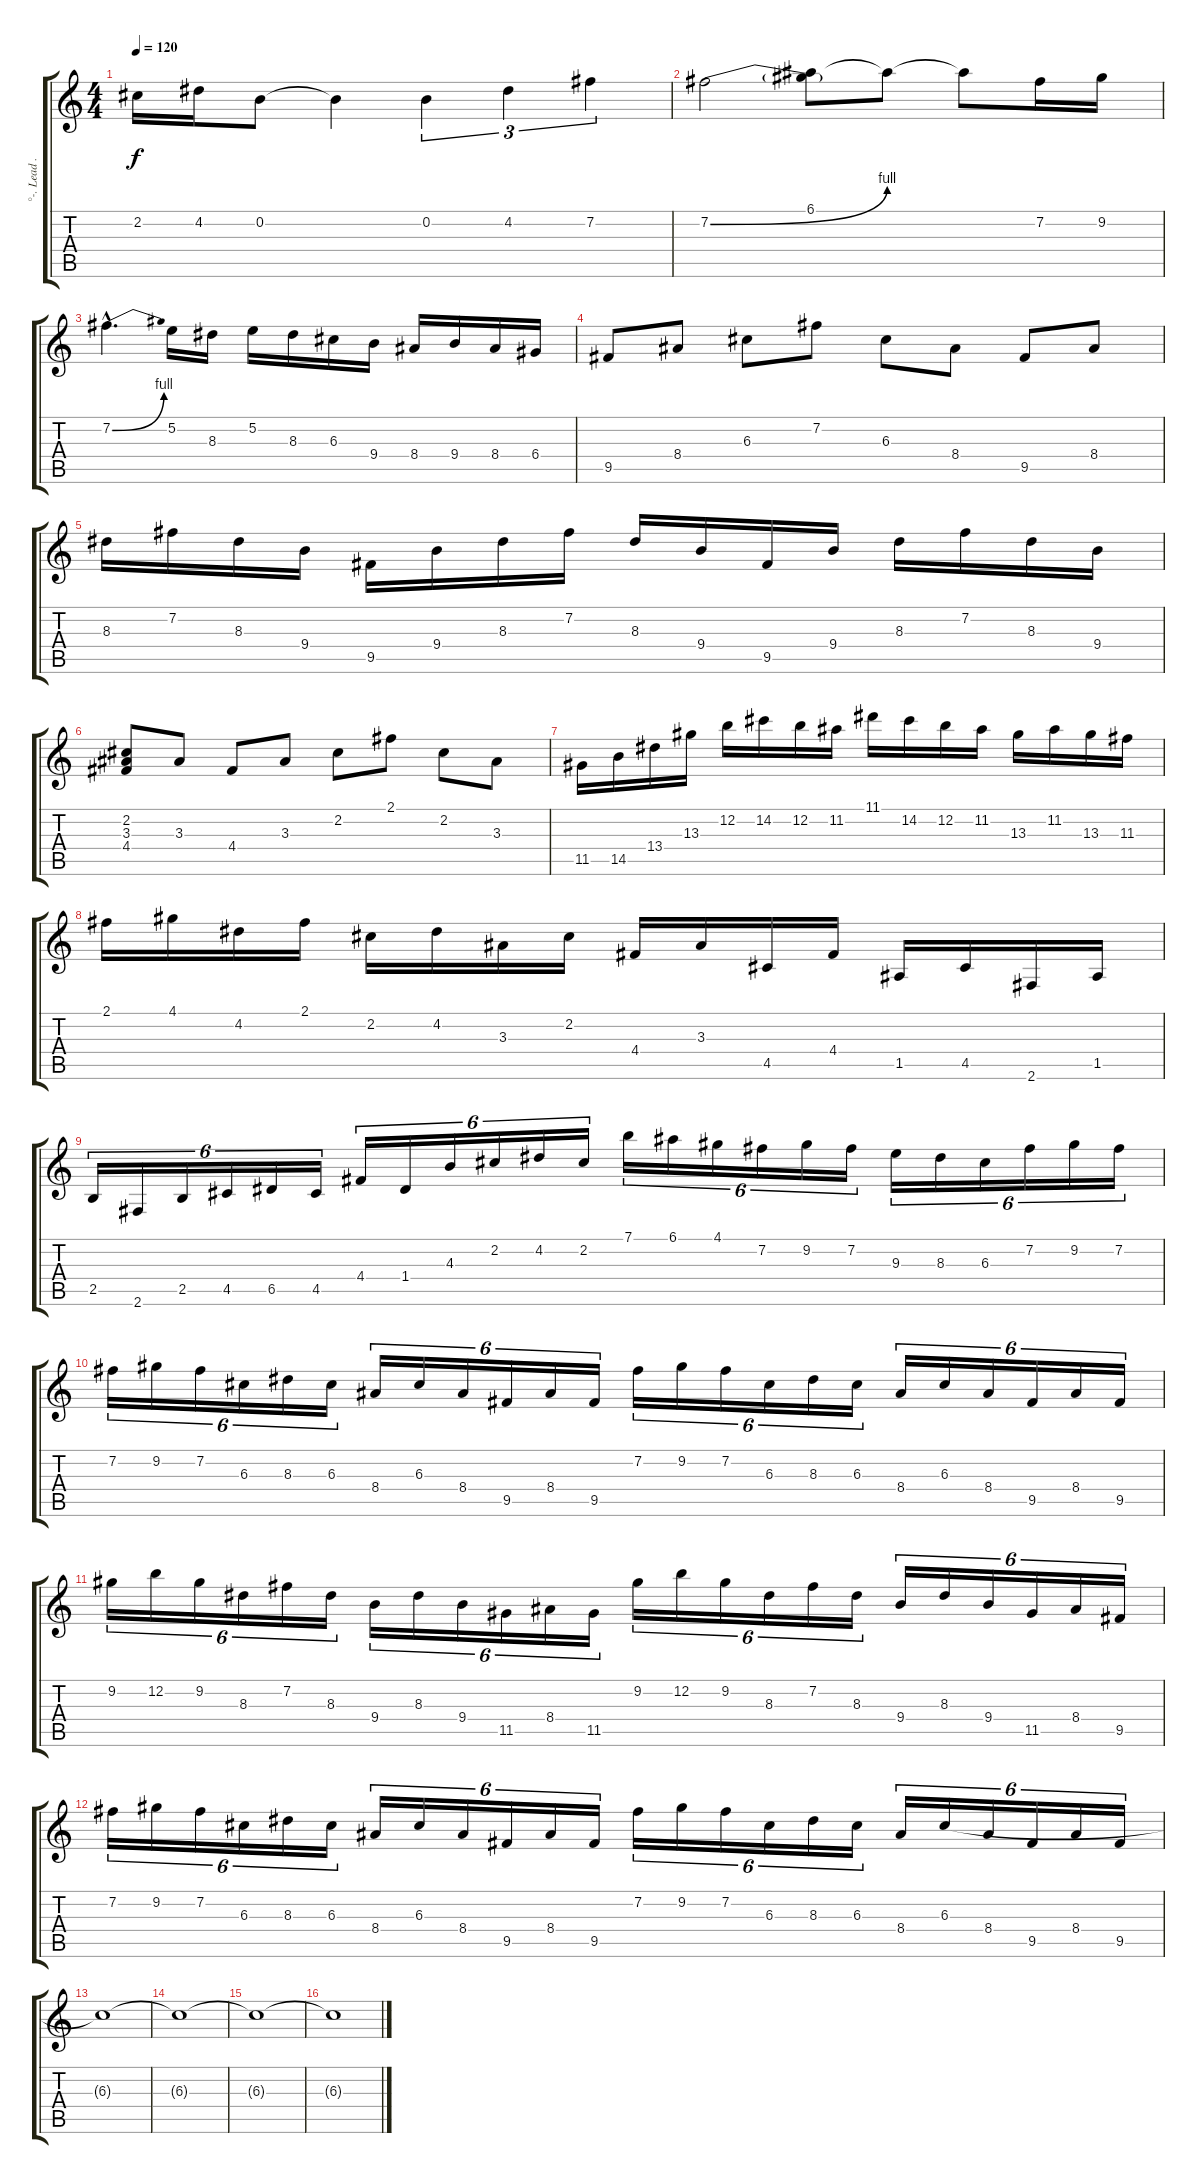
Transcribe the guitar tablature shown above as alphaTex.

\track ("°-. Lead .-°" "°-. Lead .") {instrument overdrivenguitar}
\staff {score tabs}
\tuning (E4 B3 G3 D3 A2 E2) {hide}
\ts (4 4)
\tempo 120
\clef g2
\ks c
2.2.16{dy f} 4.2.16 0.2.8 0.2{t}.4 0.2.4{tu (3 2)} 4.2.4{tu (3 2)} 7.2.4{tu (3 2)} |
7.2{be (bend 0 0 60 4)}.2 (6.1 7.2{t}).8 6.1{t}.8 6.1{t}.8 7.2.16 9.2.16 |
7.2{be (bend 0 0 60 4) hac}.4{d} 5.2.16 8.3.16 5.2.16 8.3.16 6.3.16 9.4.16 8.4.16 9.4.16 8.4.16 6.4.16 |
9.5.8 8.4.8 6.3.8 7.2.8 6.3.8 8.4.8 9.5.8 8.4.8 |
8.3.16 7.2.16 8.3.16 9.4.16 9.5.16 9.4.16 8.3.16 7.2.16 8.3.16 9.4.16 9.5.16 9.4.16 8.3.16 7.2.16 8.3.16 9.4.16 |
(2.2 3.3 4.4).8 3.3.8 4.4.8 3.3.8 2.2.8 2.1.8 2.2.8 3.3.8 |
11.5.16 14.5.16 13.4.16 13.3.16 12.2.16 14.2.16 12.2.16 11.2.16 11.1.16 14.2.16 12.2.16 11.2.16 13.3.16 11.2.16 13.3.16 11.3.16 |
2.1.16 4.1.16 4.2.16 2.1.16 2.2.16 4.2.16 3.3.16 2.2.16 4.4.16 3.3.16 4.5.16 4.4.16 1.5.16 4.5.16 2.6.16 1.5.16 |
2.5.16{tu (6 4)} 2.6.16{tu (6 4)} 2.5.16{tu (6 4)} 4.5.16{tu (6 4)} 6.5.16{tu (6 4)} 4.5.16{tu (6 4)} 4.4.16{tu (6 4)} 1.4.16{tu (6 4)} 4.3.16{tu (6 4)} 2.2.16{tu (6 4)} 4.2.16{tu (6 4)} 2.2.16{tu (6 4)} 7.1.16{tu (6 4)} 6.1.16{tu (6 4)} 4.1.16{tu (6 4)} 7.2.16{tu (6 4)} 9.2.16{tu (6 4)} 7.2.16{tu (6 4)} 9.3.16{tu (6 4)} 8.3.16{tu (6 4)} 6.3.16{tu (6 4)} 7.2.16{tu (6 4)} 9.2.16{tu (6 4)} 7.2.16{tu (6 4)} |
7.2.16{tu (6 4)} 9.2.16{tu (6 4)} 7.2.16{tu (6 4)} 6.3.16{tu (6 4)} 8.3.16{tu (6 4)} 6.3.16{tu (6 4)} 8.4.16{tu (6 4)} 6.3.16{tu (6 4)} 8.4.16{tu (6 4)} 9.5.16{tu (6 4)} 8.4.16{tu (6 4)} 9.5.16{tu (6 4)} 7.2.16{tu (6 4)} 9.2.16{tu (6 4)} 7.2.16{tu (6 4)} 6.3.16{tu (6 4)} 8.3.16{tu (6 4)} 6.3.16{tu (6 4)} 8.4.16{tu (6 4)} 6.3.16{tu (6 4)} 8.4.16{tu (6 4)} 9.5.16{tu (6 4)} 8.4.16{tu (6 4)} 9.5.16{tu (6 4)} |
9.2.16{tu (6 4)} 12.2.16{tu (6 4)} 9.2.16{tu (6 4)} 8.3.16{tu (6 4)} 7.2.16{tu (6 4)} 8.3.16{tu (6 4)} 9.4.16{tu (6 4)} 8.3.16{tu (6 4)} 9.4.16{tu (6 4)} 11.5.16{tu (6 4)} 8.4.16{tu (6 4)} 11.5.16{tu (6 4)} 9.2.16{tu (6 4)} 12.2.16{tu (6 4)} 9.2.16{tu (6 4)} 8.3.16{tu (6 4)} 7.2.16{tu (6 4)} 8.3.16{tu (6 4)} 9.4.16{tu (6 4)} 8.3.16{tu (6 4)} 9.4.16{tu (6 4)} 11.5.16{tu (6 4)} 8.4.16{tu (6 4)} 9.5.16{tu (6 4)} |
7.2.16{tu (6 4)} 9.2.16{tu (6 4)} 7.2.16{tu (6 4)} 6.3.16{tu (6 4)} 8.3.16{tu (6 4)} 6.3.16{tu (6 4)} 8.4.16{tu (6 4)} 6.3.16{tu (6 4)} 8.4.16{tu (6 4)} 9.5.16{tu (6 4)} 8.4.16{tu (6 4)} 9.5.16{tu (6 4)} 7.2.16{tu (6 4)} 9.2.16{tu (6 4)} 7.2.16{tu (6 4)} 6.3.16{tu (6 4)} 8.3.16{tu (6 4)} 6.3.16{tu (6 4)} 8.4.16{tu (6 4)} 6.3.16{tu (6 4) volume 6} 8.4.16{tu (6 4)} 9.5.16{tu (6 4)} 8.4.16{tu (6 4)} 9.5.16{tu (6 4)} |
6.3{t}.1 |
6.3{t}.1 |
6.3{t}.1 |
6.3{t}.1
